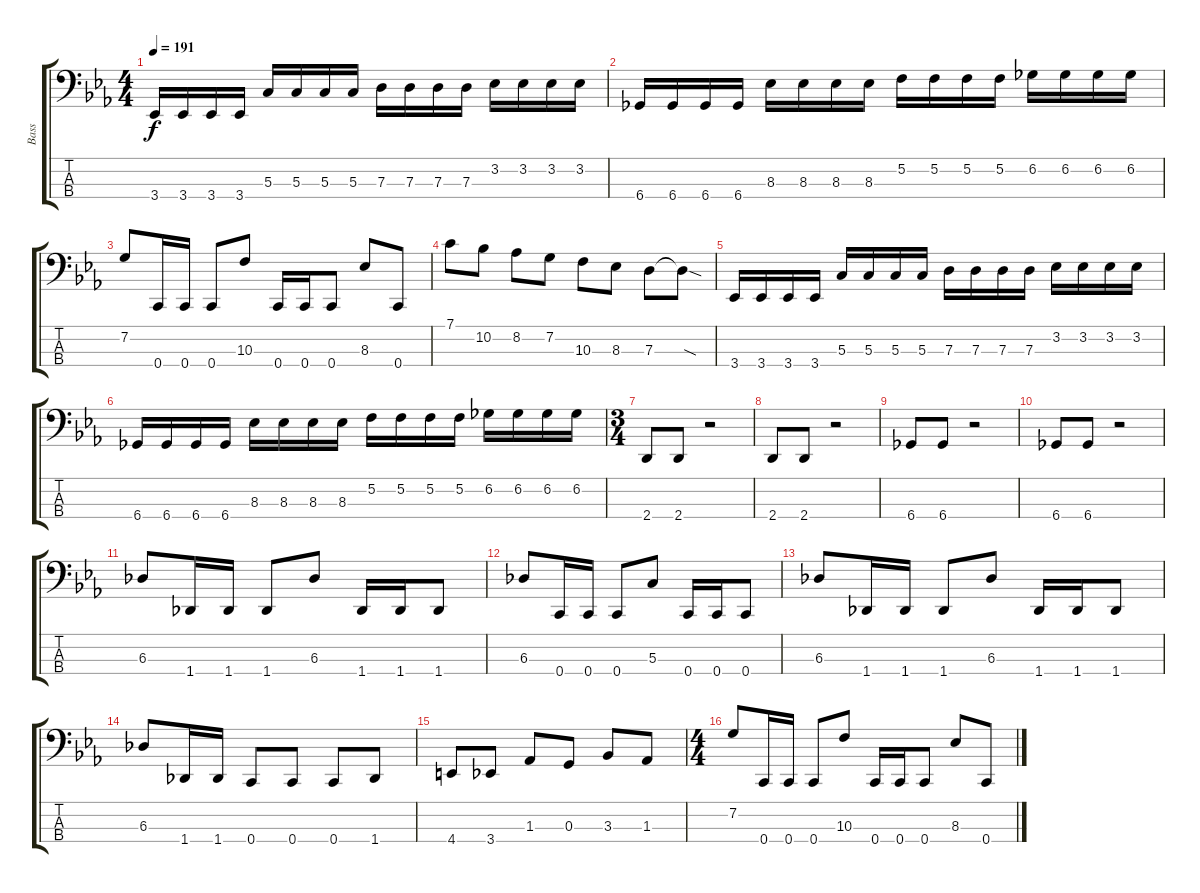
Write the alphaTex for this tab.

\track ("Bass" "Bass") {instrument electricbassfinger}
\staff {score tabs}
\tuning (F2 C2 G1 C1) {hide}
\ts (4 4)
\tempo 191
\clef f4
\ks cminor
3.4.16{dy f} 3.4.16 3.4.16 3.4.16 5.3.16 5.3.16 5.3.16 5.3.16 7.3.16 7.3.16 7.3.16 7.3.16 3.2.16 3.2.16 3.2.16 3.2.16 |
6.4.16 6.4.16 6.4.16 6.4.16 8.3.16 8.3.16 8.3.16 8.3.16 5.2.16 5.2.16 5.2.16 5.2.16 6.2.16 6.2.16 6.2.16 6.2.16 |
7.2.8 0.4.16 0.4.16 0.4.8 10.3.8 0.4.16 0.4.16 0.4.8 8.3.8 0.4.8 |
7.1.8 10.2.8 8.2.8 7.2.8 10.3.8 8.3.8 7.3.8 7.3{sod t}.8 |
3.4.16 3.4.16 3.4.16 3.4.16 5.3.16 5.3.16 5.3.16 5.3.16 7.3.16 7.3.16 7.3.16 7.3.16 3.2.16 3.2.16 3.2.16 3.2.16 |
6.4.16 6.4.16 6.4.16 6.4.16 8.3.16 8.3.16 8.3.16 8.3.16 5.2.16 5.2.16 5.2.16 5.2.16 6.2.16 6.2.16 6.2.16 6.2.16 |
\ts (3 4)
2.4.8 2.4.8 r.2 |
2.4.8 2.4.8 r.2 |
6.4.8 6.4.8 r.2 |
6.4.8 6.4.8 r.2 |
6.3.8 1.4.16 1.4.16 1.4.8 6.3.8 1.4.16 1.4.16 1.4.8 |
6.3.8 0.4.16 0.4.16 0.4.8 5.3.8 0.4.16 0.4.16 0.4.8 |
6.3.8 1.4.16 1.4.16 1.4.8 6.3.8 1.4.16 1.4.16 1.4.8 |
6.3.8 1.4.16 1.4.16 0.4.8 0.4.8 0.4.8 1.4.8 |
4.4.8 3.4.8 1.3.8 0.3.8 3.3.8 1.3.8 |
\ts (4 4)
7.2.8 0.4.16 0.4.16 0.4.8 10.3.8 0.4.16 0.4.16 0.4.8 8.3.8 0.4.8
